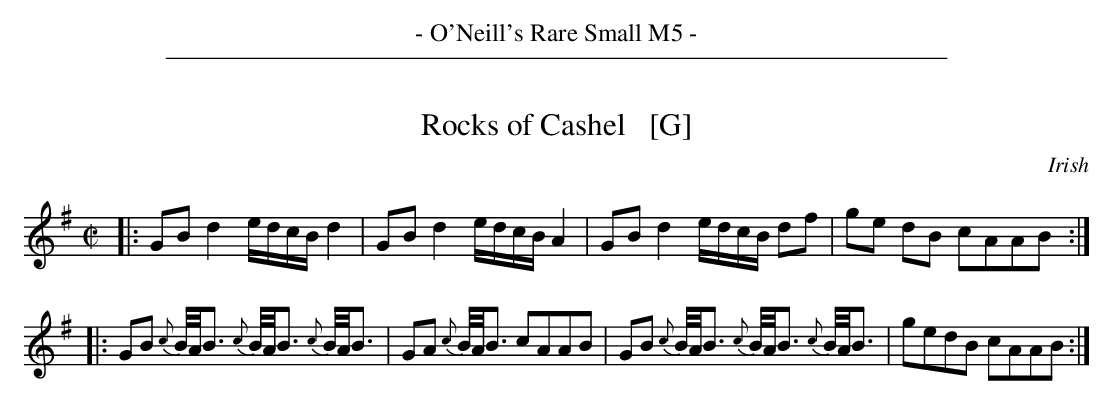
X:1
T: Rocks of Cashel   [G]
O: Irish
M: C|
L: 1/16
K: G
|:\
G2B2 d4 edcB d4 | G2B2d4 edcB A4 |\
G2B2 d4 edcB d2f2 | g2e2 d2B2 c2A2A2B2 ::
G2B2 {c}B/A/B3 {c}B/A/B3 {c}B/A/B3 | G2A2 {c}B/A/B3 c2A2A2B2 |\
G2B2 {c}B/A/B3 {c}B/A/B3 {c}B/A/B3 | g2e2d2B2 c2A2A2B2 :|
